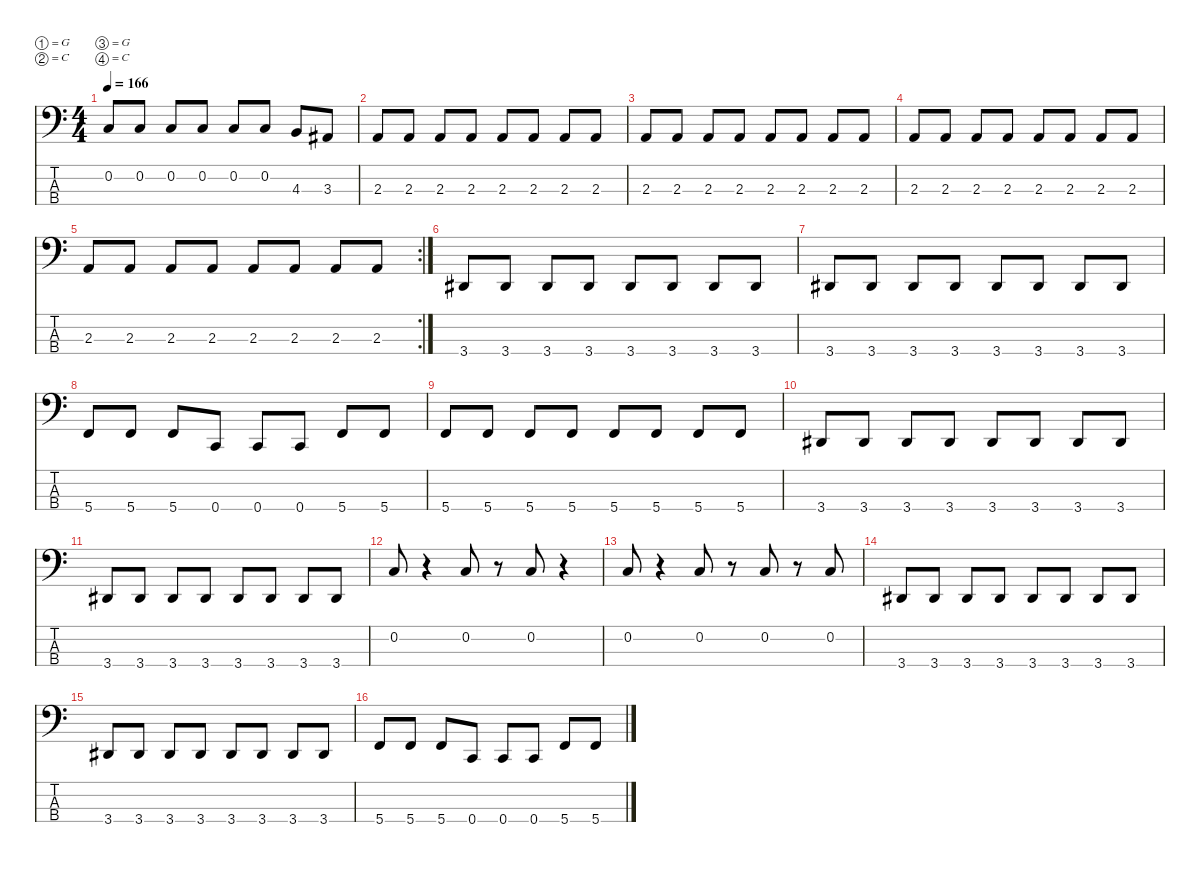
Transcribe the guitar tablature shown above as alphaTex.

\defaultSystemsLayout 4
\hideDynamics
\bracketExtendMode nobrackets
\singleTrackTrackNamePolicy hidden
\multiTrackTrackNamePolicy hidden
\firstSystemTrackNameMode fullname
\otherSystemsTrackNameOrientation horizontal
\track ("Basse" "el.bs.") {instrument electricbassfinger}
\staff {score tabs}
\tuning (G2 C2 G1 C1)
\ts (4 4)
\tempo 166
\clef f4
\ks c
0.2.8{dy f beam Up} 0.2.8{beam Up} 0.2.8{beam Up} 0.2.8{beam Up} 0.2.8{beam Up} 0.2.8{beam Up} 4.3.8{beam Up} 3.3{acc #}.8{beam Up} |
2.3.8{beam Up} 2.3.8{beam Up} 2.3.8{beam Up} 2.3.8{beam Up} 2.3.8{beam Up} 2.3.8{beam Up} 2.3.8{beam Up} 2.3.8{beam Up} |
2.3.8{beam Up} 2.3.8{beam Up} 2.3.8{beam Up} 2.3.8{beam Up} 2.3.8{beam Up} 2.3.8{beam Up} 2.3.8{beam Up} 2.3.8{beam Up} |
2.3.8{beam Up} 2.3.8{beam Up} 2.3.8{beam Up} 2.3.8{beam Up} 2.3.8{beam Up} 2.3.8{beam Up} 2.3.8{beam Up} 2.3.8{beam Up} |
\rc 2
2.3.8{beam Up} 2.3.8{beam Up} 2.3.8{beam Up} 2.3.8{beam Up} 2.3.8{beam Up} 2.3.8{beam Up} 2.3.8{beam Up} 2.3.8{beam Up} |
3.4{acc #}.8{beam Up} 3.4{acc #}.8{beam Up} 3.4{acc #}.8{beam Up} 3.4{acc #}.8{beam Up} 3.4{acc #}.8{beam Up} 3.4{acc #}.8{beam Up} 3.4{acc #}.8{beam Up} 3.4{acc #}.8{beam Up} |
3.4{acc #}.8{beam Up} 3.4{acc #}.8{beam Up} 3.4{acc #}.8{beam Up} 3.4{acc #}.8{beam Up} 3.4{acc #}.8{beam Up} 3.4{acc #}.8{beam Up} 3.4{acc #}.8{beam Up} 3.4{acc #}.8{beam Up} |
5.4.8{beam Up} 5.4.8{beam Up} 5.4.8{beam Up} 0.4.8{beam Up} 0.4.8{beam Up} 0.4.8{beam Up} 5.4.8{beam Up} 5.4.8{beam Up} |
5.4.8{beam Up} 5.4.8{beam Up} 5.4.8{beam Up} 5.4.8{beam Up} 5.4.8{beam Up} 5.4.8{beam Up} 5.4.8{beam Up} 5.4.8{beam Up} |
3.4{acc #}.8{beam Up} 3.4{acc #}.8{beam Up} 3.4{acc #}.8{beam Up} 3.4{acc #}.8{beam Up} 3.4{acc #}.8{beam Up} 3.4{acc #}.8{beam Up} 3.4{acc #}.8{beam Up} 3.4{acc #}.8{beam Up} |
3.4{acc #}.8{beam Up} 3.4{acc #}.8{beam Up} 3.4{acc #}.8{beam Up} 3.4{acc #}.8{beam Up} 3.4{acc #}.8{beam Up} 3.4{acc #}.8{beam Up} 3.4{acc #}.8{beam Up} 3.4{acc #}.8{beam Up} |
0.2.8{beam Up} r.4{beam Up} 0.2.8{beam Up} r.8{beam Up} 0.2.8{dy mp beam Up} r.4{beam Up} |
0.2.8{dy f beam Up} r.4{beam Up} 0.2.8{beam Up} r.8{beam Up} 0.2.8{beam Up} r.8{beam Up} 0.2.8{beam Up} |
3.4{acc #}.8{beam Up} 3.4{acc #}.8{beam Up} 3.4{acc #}.8{beam Up} 3.4{acc #}.8{beam Up} 3.4{acc #}.8{beam Up} 3.4{acc #}.8{beam Up} 3.4{acc #}.8{beam Up} 3.4{acc #}.8{beam Up} |
3.4{acc #}.8{beam Up} 3.4{acc #}.8{beam Up} 3.4{acc #}.8{beam Up} 3.4{acc #}.8{beam Up} 3.4{acc #}.8{beam Up} 3.4{acc #}.8{beam Up} 3.4{acc #}.8{beam Up} 3.4{acc #}.8{beam Up} |
5.4.8{beam Up} 5.4.8{beam Up} 5.4.8{beam Up} 0.4.8{beam Up} 0.4.8{beam Up} 0.4.8{beam Up} 5.4.8{beam Up} 5.4.8{beam Up}
